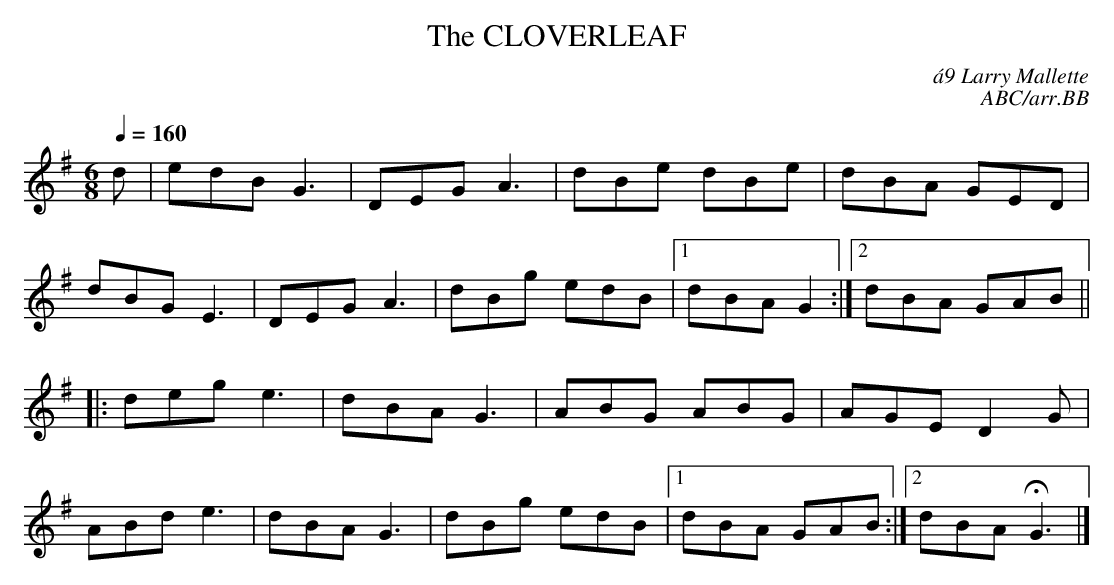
X:1
T:CLOVERLEAF, The
C:\'a9 Larry Mallette
C:ABC/arr.BB
Q:1/4=160
M:6/8
K:G
d|edB G3|DEG A3|dBe dBe|dBA GED|
dBG E3|DEG A3|dBg edB|1 dBA G2 :|\
[2 dBA GAB||
|:deg e3|dBA G3|ABG ABG|AGE D2G|
ABd e3|dBA G3|dBg edB|1 dBA GAB:|\
[2 dBA HG3 |]
